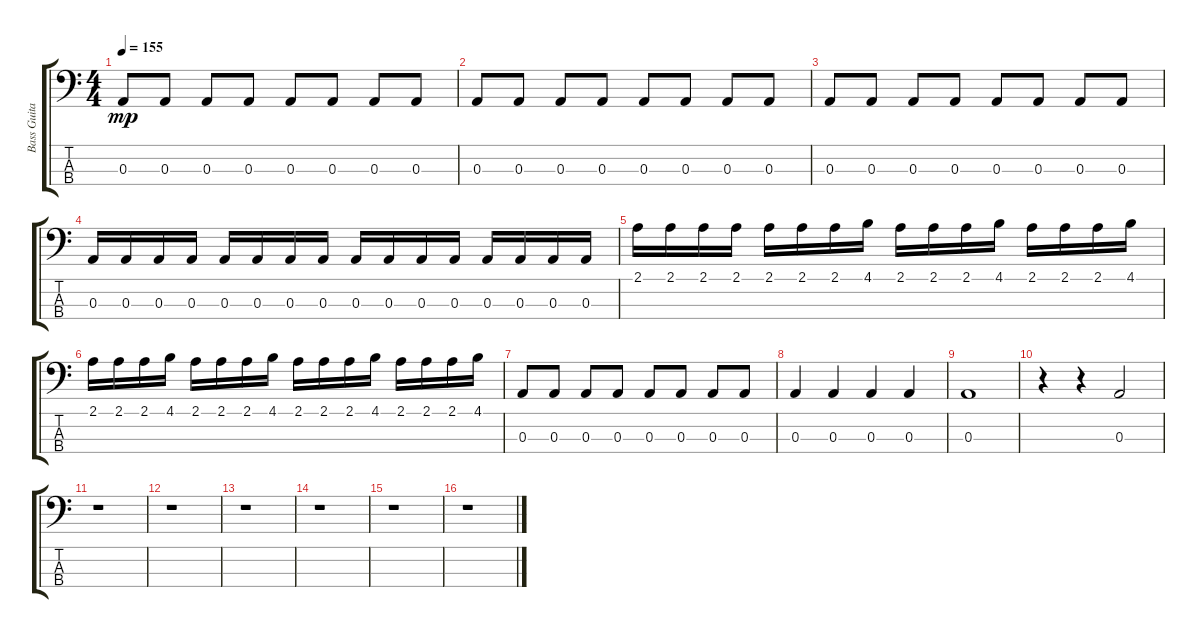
\track ("Bass Guitar" "Bass Guita") {instrument electricbassfinger}
\staff {score tabs}
\tuning (G2 D2 A1 E1) {hide}
\ts (4 4)
\tempo 155
\clef f4
\ks c
0.3.8{dy mp} 0.3.8 0.3.8 0.3.8 0.3.8 0.3.8 0.3.8 0.3.8 |
0.3.8 0.3.8 0.3.8 0.3.8 0.3.8 0.3.8 0.3.8 0.3.8 |
0.3.8 0.3.8 0.3.8 0.3.8 0.3.8 0.3.8 0.3.8 0.3.8 |
0.3.16 0.3.16 0.3.16 0.3.16 0.3.16 0.3.16 0.3.16 0.3.16 0.3.16 0.3.16 0.3.16 0.3.16 0.3.16 0.3.16 0.3.16 0.3.16 |
2.1.16 2.1.16 2.1.16 2.1.16 2.1.16 2.1.16 2.1.16 4.1.16 2.1.16 2.1.16 2.1.16 4.1.16 2.1.16 2.1.16 2.1.16 4.1.16 |
2.1.16 2.1.16 2.1.16 4.1.16 2.1.16 2.1.16 2.1.16 4.1.16 2.1.16 2.1.16 2.1.16 4.1.16 2.1.16 2.1.16 2.1.16 4.1.16 |
0.3.8 0.3.8 0.3.8 0.3.8 0.3.8 0.3.8 0.3.8 0.3.8 |
0.3.4 0.3.4 0.3.4 0.3.4 |
0.3.1 |
r.4 r.4 0.3.2 |
r.1 |
r.1 |
r.1 |
r.1 |
r.1 |
r.1
